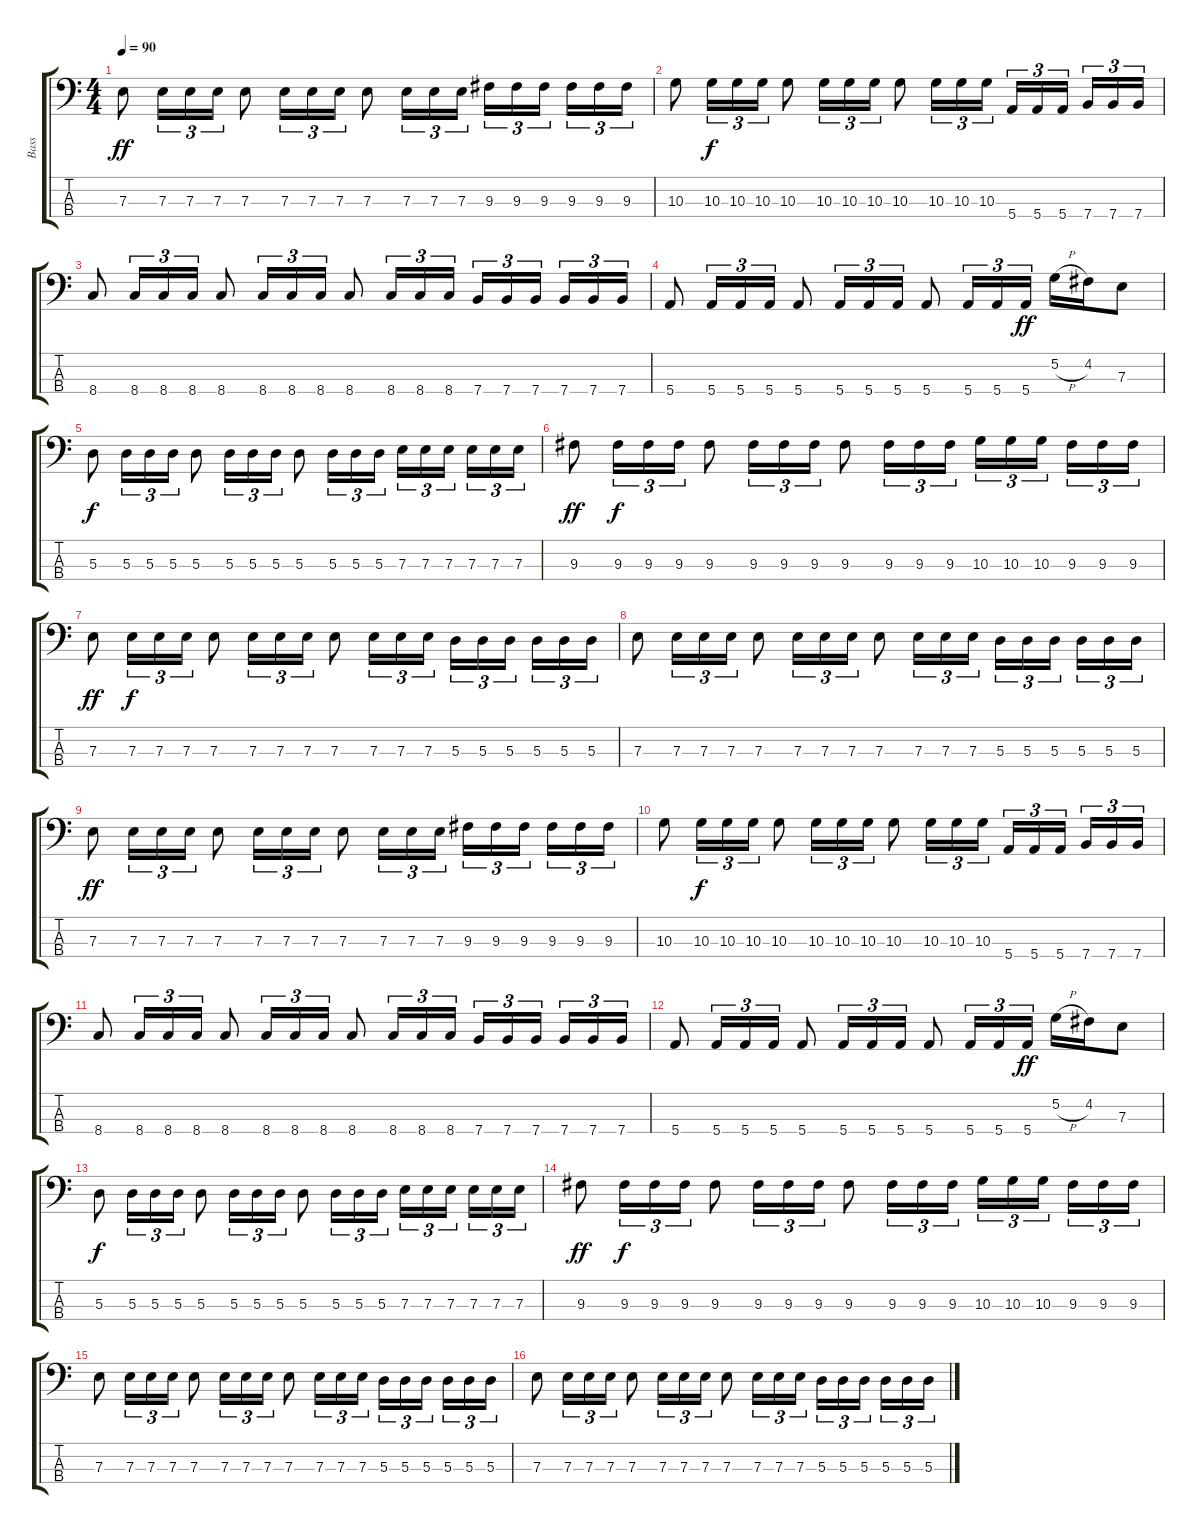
\track ("Bass      " "Bass      ") {instrument electricbassfinger}
\staff {score tabs}
\tuning (G2 D2 A1 E1) {hide}
\ts (4 4)
\tempo 90
\clef f4
\ks c
7.3.8{dy ff} 7.3.16{tu (3 2)} 7.3.16{tu (3 2)} 7.3.16{tu (3 2)} 7.3.8 7.3.16{tu (3 2)} 7.3.16{tu (3 2)} 7.3.16{tu (3 2)} 7.3.8 7.3.16{tu (3 2)} 7.3.16{tu (3 2)} 7.3.16{tu (3 2)} 9.3.16{tu (3 2)} 9.3.16{tu (3 2)} 9.3.16{tu (3 2)} 9.3.16{tu (3 2)} 9.3.16{tu (3 2)} 9.3.16{tu (3 2)} |
10.3.8 10.3.16{tu (3 2) dy f} 10.3.16{tu (3 2)} 10.3.16{tu (3 2)} 10.3.8 10.3.16{tu (3 2)} 10.3.16{tu (3 2)} 10.3.16{tu (3 2)} 10.3.8 10.3.16{tu (3 2)} 10.3.16{tu (3 2)} 10.3.16{tu (3 2)} 5.4.16{tu (3 2)} 5.4.16{tu (3 2)} 5.4.16{tu (3 2)} 7.4.16{tu (3 2)} 7.4.16{tu (3 2)} 7.4.16{tu (3 2)} |
8.4.8 8.4.16{tu (3 2)} 8.4.16{tu (3 2)} 8.4.16{tu (3 2)} 8.4.8 8.4.16{tu (3 2)} 8.4.16{tu (3 2)} 8.4.16{tu (3 2)} 8.4.8 8.4.16{tu (3 2)} 8.4.16{tu (3 2)} 8.4.16{tu (3 2)} 7.4.16{tu (3 2)} 7.4.16{tu (3 2)} 7.4.16{tu (3 2)} 7.4.16{tu (3 2)} 7.4.16{tu (3 2)} 7.4.16{tu (3 2)} |
5.4.8 5.4.16{tu (3 2)} 5.4.16{tu (3 2)} 5.4.16{tu (3 2)} 5.4.8 5.4.16{tu (3 2)} 5.4.16{tu (3 2)} 5.4.16{tu (3 2)} 5.4.8 5.4.16{tu (3 2)} 5.4.16{tu (3 2)} 5.4.16{tu (3 2) dy ff} 5.2{h}.16 4.2.16 7.3.8 |
5.3.8{dy f} 5.3.16{tu (3 2)} 5.3.16{tu (3 2)} 5.3.16{tu (3 2)} 5.3.8 5.3.16{tu (3 2)} 5.3.16{tu (3 2)} 5.3.16{tu (3 2)} 5.3.8 5.3.16{tu (3 2)} 5.3.16{tu (3 2)} 5.3.16{tu (3 2)} 7.3.16{tu (3 2)} 7.3.16{tu (3 2)} 7.3.16{tu (3 2)} 7.3.16{tu (3 2)} 7.3.16{tu (3 2)} 7.3.16{tu (3 2)} |
9.3.8{dy ff} 9.3.16{tu (3 2) dy f} 9.3.16{tu (3 2)} 9.3.16{tu (3 2)} 9.3.8 9.3.16{tu (3 2)} 9.3.16{tu (3 2)} 9.3.16{tu (3 2)} 9.3.8 9.3.16{tu (3 2)} 9.3.16{tu (3 2)} 9.3.16{tu (3 2)} 10.3.16{tu (3 2)} 10.3.16{tu (3 2)} 10.3.16{tu (3 2)} 9.3.16{tu (3 2)} 9.3.16{tu (3 2)} 9.3.16{tu (3 2)} |
7.3.8{dy ff} 7.3.16{tu (3 2) dy f} 7.3.16{tu (3 2)} 7.3.16{tu (3 2)} 7.3.8 7.3.16{tu (3 2)} 7.3.16{tu (3 2)} 7.3.16{tu (3 2)} 7.3.8 7.3.16{tu (3 2)} 7.3.16{tu (3 2)} 7.3.16{tu (3 2)} 5.3.16{tu (3 2)} 5.3.16{tu (3 2)} 5.3.16{tu (3 2)} 5.3.16{tu (3 2)} 5.3.16{tu (3 2)} 5.3.16{tu (3 2)} |
7.3.8 7.3.16{tu (3 2)} 7.3.16{tu (3 2)} 7.3.16{tu (3 2)} 7.3.8 7.3.16{tu (3 2)} 7.3.16{tu (3 2)} 7.3.16{tu (3 2)} 7.3.8 7.3.16{tu (3 2)} 7.3.16{tu (3 2)} 7.3.16{tu (3 2)} 5.3.16{tu (3 2)} 5.3.16{tu (3 2)} 5.3.16{tu (3 2)} 5.3.16{tu (3 2)} 5.3.16{tu (3 2)} 5.3.16{tu (3 2)} |
7.3.8{dy ff} 7.3.16{tu (3 2)} 7.3.16{tu (3 2)} 7.3.16{tu (3 2)} 7.3.8 7.3.16{tu (3 2)} 7.3.16{tu (3 2)} 7.3.16{tu (3 2)} 7.3.8 7.3.16{tu (3 2)} 7.3.16{tu (3 2)} 7.3.16{tu (3 2)} 9.3.16{tu (3 2)} 9.3.16{tu (3 2)} 9.3.16{tu (3 2)} 9.3.16{tu (3 2)} 9.3.16{tu (3 2)} 9.3.16{tu (3 2)} |
10.3.8 10.3.16{tu (3 2) dy f} 10.3.16{tu (3 2)} 10.3.16{tu (3 2)} 10.3.8 10.3.16{tu (3 2)} 10.3.16{tu (3 2)} 10.3.16{tu (3 2)} 10.3.8 10.3.16{tu (3 2)} 10.3.16{tu (3 2)} 10.3.16{tu (3 2)} 5.4.16{tu (3 2)} 5.4.16{tu (3 2)} 5.4.16{tu (3 2)} 7.4.16{tu (3 2)} 7.4.16{tu (3 2)} 7.4.16{tu (3 2)} |
8.4.8 8.4.16{tu (3 2)} 8.4.16{tu (3 2)} 8.4.16{tu (3 2)} 8.4.8 8.4.16{tu (3 2)} 8.4.16{tu (3 2)} 8.4.16{tu (3 2)} 8.4.8 8.4.16{tu (3 2)} 8.4.16{tu (3 2)} 8.4.16{tu (3 2)} 7.4.16{tu (3 2)} 7.4.16{tu (3 2)} 7.4.16{tu (3 2)} 7.4.16{tu (3 2)} 7.4.16{tu (3 2)} 7.4.16{tu (3 2)} |
5.4.8 5.4.16{tu (3 2)} 5.4.16{tu (3 2)} 5.4.16{tu (3 2)} 5.4.8 5.4.16{tu (3 2)} 5.4.16{tu (3 2)} 5.4.16{tu (3 2)} 5.4.8 5.4.16{tu (3 2)} 5.4.16{tu (3 2)} 5.4.16{tu (3 2) dy ff} 5.2{h}.16 4.2.16 7.3.8 |
5.3.8{dy f} 5.3.16{tu (3 2)} 5.3.16{tu (3 2)} 5.3.16{tu (3 2)} 5.3.8 5.3.16{tu (3 2)} 5.3.16{tu (3 2)} 5.3.16{tu (3 2)} 5.3.8 5.3.16{tu (3 2)} 5.3.16{tu (3 2)} 5.3.16{tu (3 2)} 7.3.16{tu (3 2)} 7.3.16{tu (3 2)} 7.3.16{tu (3 2)} 7.3.16{tu (3 2)} 7.3.16{tu (3 2)} 7.3.16{tu (3 2)} |
9.3.8{dy ff} 9.3.16{tu (3 2) dy f} 9.3.16{tu (3 2)} 9.3.16{tu (3 2)} 9.3.8 9.3.16{tu (3 2)} 9.3.16{tu (3 2)} 9.3.16{tu (3 2)} 9.3.8 9.3.16{tu (3 2)} 9.3.16{tu (3 2)} 9.3.16{tu (3 2)} 10.3.16{tu (3 2)} 10.3.16{tu (3 2)} 10.3.16{tu (3 2)} 9.3.16{tu (3 2)} 9.3.16{tu (3 2)} 9.3.16{tu (3 2)} |
7.3.8 7.3.16{tu (3 2)} 7.3.16{tu (3 2)} 7.3.16{tu (3 2)} 7.3.8 7.3.16{tu (3 2)} 7.3.16{tu (3 2)} 7.3.16{tu (3 2)} 7.3.8 7.3.16{tu (3 2)} 7.3.16{tu (3 2)} 7.3.16{tu (3 2)} 5.3.16{tu (3 2)} 5.3.16{tu (3 2)} 5.3.16{tu (3 2)} 5.3.16{tu (3 2)} 5.3.16{tu (3 2)} 5.3.16{tu (3 2)} |
7.3.8 7.3.16{tu (3 2)} 7.3.16{tu (3 2)} 7.3.16{tu (3 2)} 7.3.8 7.3.16{tu (3 2)} 7.3.16{tu (3 2)} 7.3.16{tu (3 2)} 7.3.8 7.3.16{tu (3 2)} 7.3.16{tu (3 2)} 7.3.16{tu (3 2)} 5.3.16{tu (3 2)} 5.3.16{tu (3 2)} 5.3.16{tu (3 2)} 5.3.16{tu (3 2)} 5.3.16{tu (3 2)} 5.3.16{tu (3 2)}
